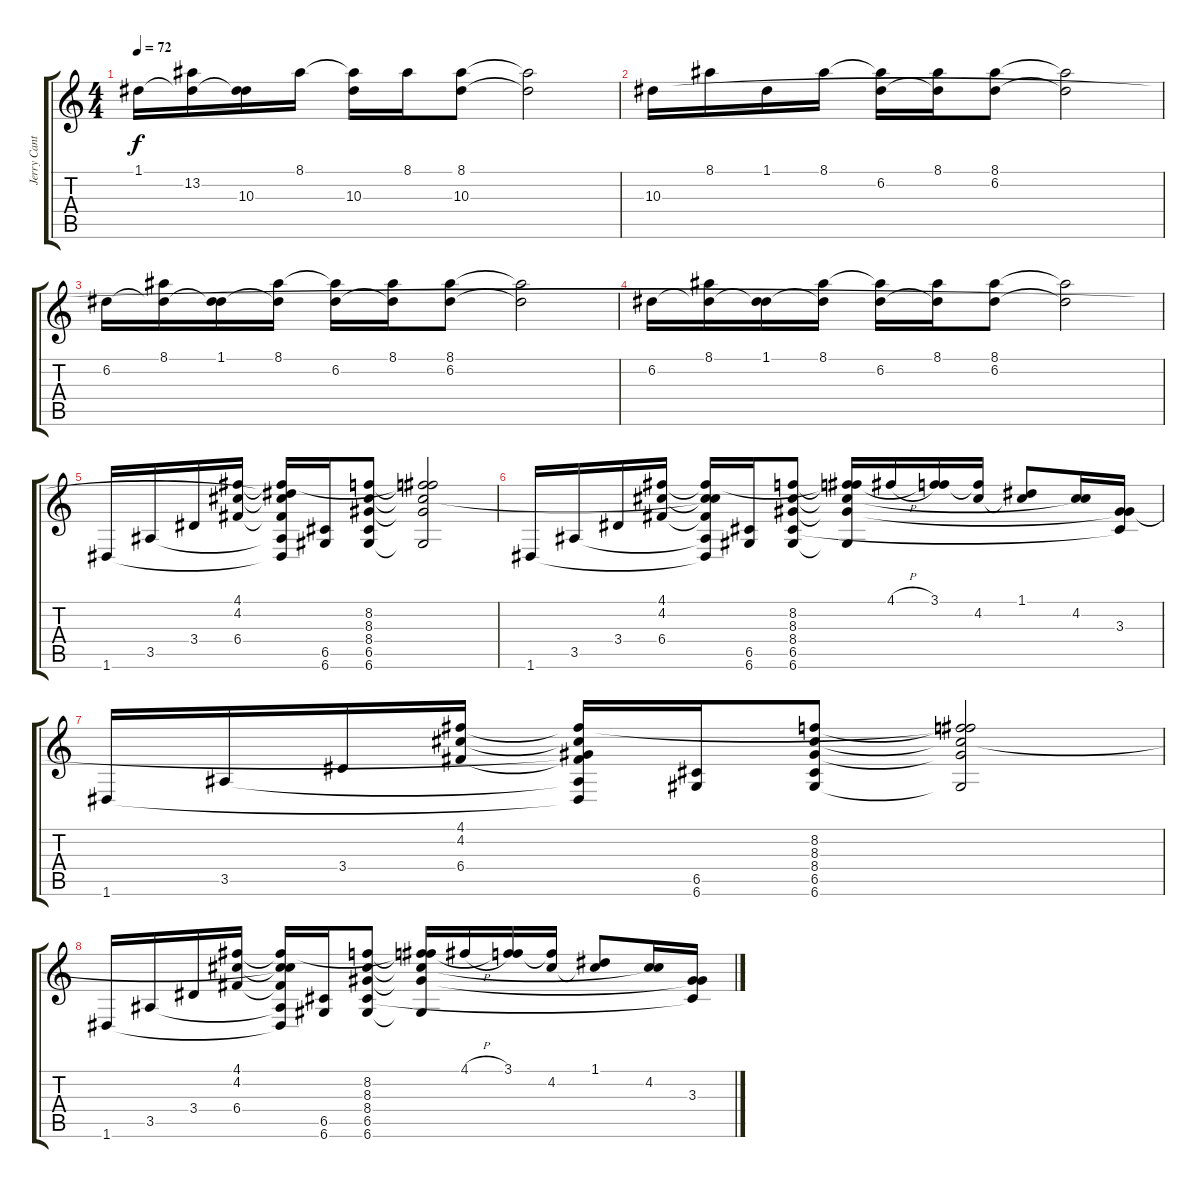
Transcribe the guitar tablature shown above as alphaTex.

\track ("Jerry Cantrell - Guitar 4 - Clean" "Jerry Cant") {instrument electricguitarclean}
\staff {score tabs}
\tuning (D4 A3 F3 C3 G2 D2) {hide}
\ts (4 4)
\tempo 72
\clef g2
\ks c
1.1.16{dy f} (1.1{t} 13.2).16 (1.1{t} 10.3).16 8.1.16 (8.1{t} 10.3).16 8.1.16 (8.1 10.3).8 (8.1{t} 10.3{t}).2 |
10.3.16 8.1.16 1.1.16 8.1.16 (8.1{t} 6.2).16 (8.1 6.2{t}).16 (8.1 6.2).8 (8.1{t} 6.2{t}).2 |
6.2.16 (8.1 6.2{t}).16 (1.1 6.2{t}).16 (8.1 6.2{t}).16 (8.1{t} 6.2).16 (8.1 6.2{t}).16 (8.1 6.2).8 (8.1{t} 6.2{t}).2 |
6.2.16 (8.1 6.2{t}).16 (1.1 6.2{t}).16 (8.1 6.2{t}).16 (8.1{t} 6.2).16 (8.1 6.2{t}).16 (8.1 6.2).8 (8.1{t} 6.2{t}).2 |
1.6.16 3.5.16 3.4.16 (4.1 4.2 6.4).16 (4.1{t} 4.2{t} 10.3{t} 6.4{t} 3.5{t} 1.6{t}).16 (6.5 6.6).16 (8.2 8.3 8.4 6.5 6.6).8 (4.1{t} 8.2{t} 8.3{t} 8.4{t} 6.6{t}).2 |
1.6.16 3.5.16 3.4.16 (4.1 4.2 6.4).16 (4.1{t} 4.2{t} 8.3{t} 6.4{t} 3.5{t} 1.6{t}).16 (6.5 6.6).16 (8.2 8.3 8.4 6.5 6.6).8 (4.1{t} 8.2{t} 8.3{t} 8.4{t} 6.6{t}).16 4.1{h}.16 (3.1 8.2{t}).16 (3.1{t} 4.2).16 (1.1 4.2{t}).8 (4.2 8.3{t}).16 (3.3 8.4{t} 6.5{t}).16 |
1.6.16 3.5.16 3.4.16 (4.1 4.2 6.4).16 (4.1{t} 4.2{t} 3.3{t} 6.4{t} 3.5{t} 1.6{t}).16 (6.5 6.6).16 (8.2 8.3 8.4 6.5 6.6).8 (4.1{t} 8.2{t} 8.3{t} 8.4{t} 6.6{t}).2 |
1.6.16 3.5.16 3.4.16 (4.1 4.2 6.4).16 (4.1{t} 4.2{t} 8.3{t} 6.4{t} 3.5{t} 1.6{t}).16 (6.5 6.6).16 (8.2 8.3 8.4 6.5 6.6).8 (4.1{t} 8.2{t} 8.3{t} 8.4{t} 6.6{t}).16 4.1{h}.16 (3.1 8.2{t}).16 (3.1{t} 4.2).16 (1.1 4.2{t}).8 (4.2 8.3{t}).16 (3.3 8.4{t} 6.5{t}).16
